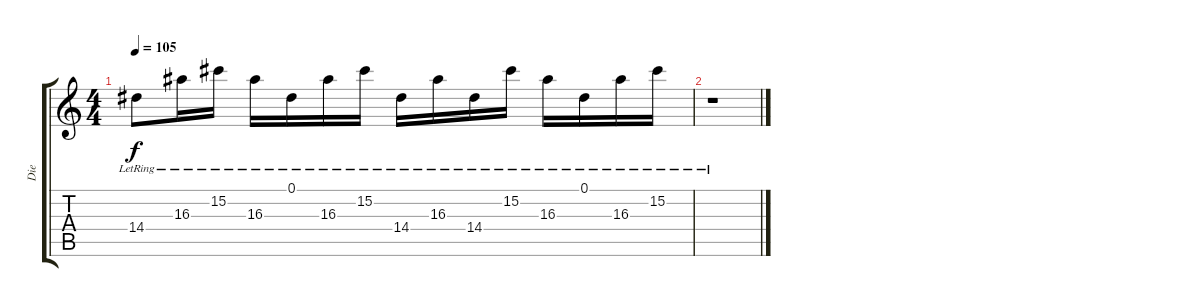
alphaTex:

\track ("Die" "Die") {instrument acousticguitarsteel}
\staff {score tabs}
\tuning (Eb4 Bb3 Gb3 Db3 Ab2 Db2) {hide}
\ts (4 4)
\tempo 105
\clef g2
\ks c
14.4{lr}.8{dy f} 16.3{lr}.16 15.2{lr}.16 16.3{lr}.16 0.1{lr}.16 16.3{lr}.16 15.2{lr}.16 14.4{lr}.16 16.3{lr}.16 14.4{lr}.16 15.2{lr}.16 16.3{lr}.16 0.1{lr}.16 16.3{lr}.16 15.2{lr}.16 |
r.1
